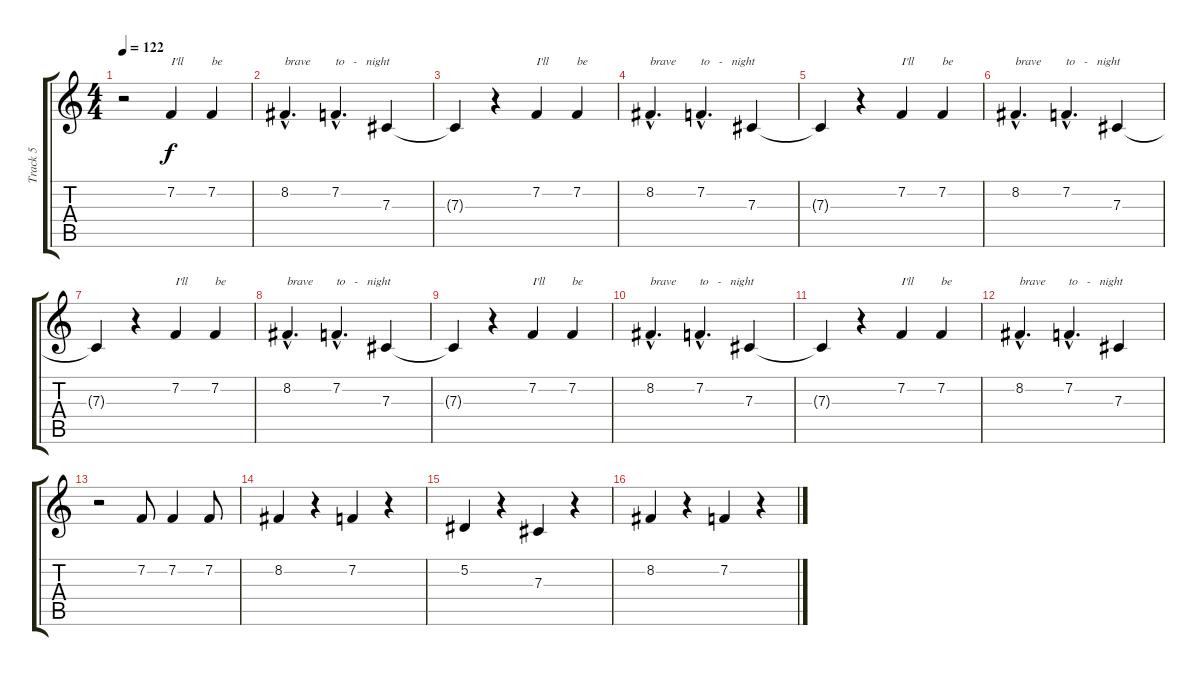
\track ("Track 5" "Track 5") {instrument lead6voice}
\staff {score tabs}
\tuning (Eb4 Bb3 Gb3 Db3 Ab2 Eb2) {hide}
\ts (4 4)
\tempo 122
\clef g2
\ks c
r.2{dy f instrument lead2sawtooth} 7.2.4{txt "I'll"} 7.2.4{txt "be"} |
8.2{hac}.4{d txt "brave" instrument lead2sawtooth} 7.2{hac}.4{d txt "to   -   night"} 7.3.4 |
7.3{t}.4{instrument lead2sawtooth} r.4 7.2.4{txt "I'll"} 7.2.4{txt "be"} |
8.2{hac}.4{d txt "brave" instrument lead2sawtooth} 7.2{hac}.4{d txt "to   -   night"} 7.3.4 |
7.3{t}.4{instrument lead2sawtooth} r.4 7.2.4{txt "I'll"} 7.2.4{txt "be"} |
8.2{hac}.4{d txt "brave" instrument lead2sawtooth} 7.2{hac}.4{d txt "to   -   night"} 7.3.4 |
7.3{t}.4{instrument lead2sawtooth} r.4 7.2.4{txt "I'll"} 7.2.4{txt "be"} |
8.2{hac}.4{d txt "brave" instrument lead2sawtooth} 7.2{hac}.4{d txt "to   -   night"} 7.3.4 |
7.3{t}.4{instrument lead2sawtooth} r.4 7.2.4{txt "I'll"} 7.2.4{txt "be"} |
8.2{hac}.4{d txt "brave" instrument lead2sawtooth} 7.2{hac}.4{d txt "to   -   night"} 7.3.4 |
7.3{t}.4{instrument lead2sawtooth} r.4 7.2.4{txt "I'll"} 7.2.4{txt "be"} |
8.2{hac}.4{d txt "brave" instrument lead2sawtooth} 7.2{hac}.4{d txt "to   -   night"} 7.3.4 |
r.2{instrument lead2sawtooth} 7.2.8 7.2.4 7.2.8 |
8.2.4 r.4 7.2.4 r.4 |
5.2.4 r.4 7.3.4 r.4 |
8.2.4 r.4 7.2.4 r.4
